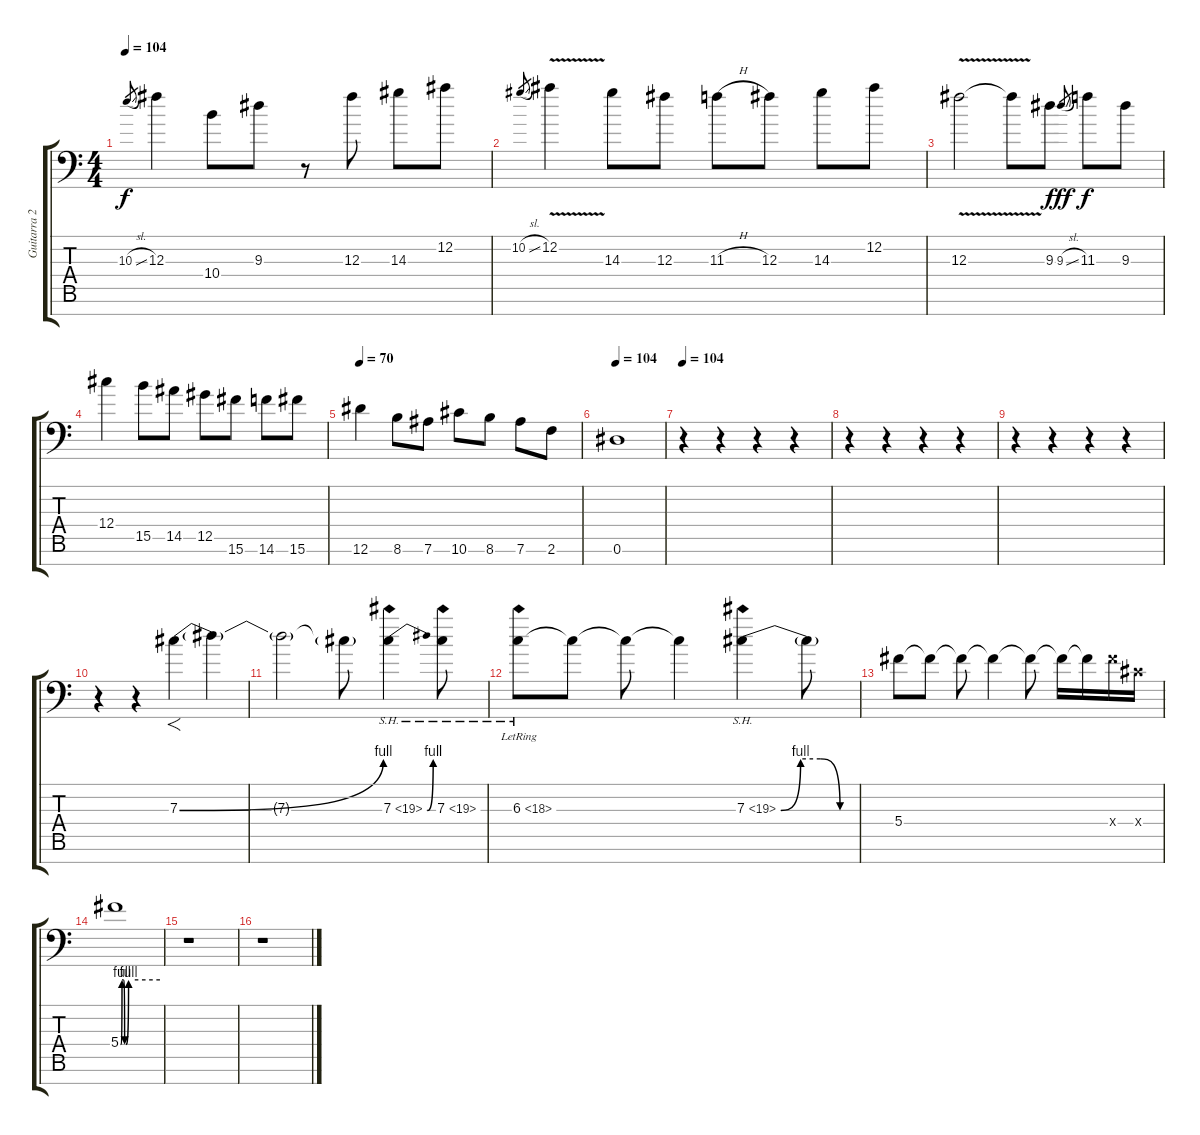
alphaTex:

\track ("Guitarra 2" "Guitarra 2") {instrument distortionguitar}
\staff {score tabs}
\tuning (Eb4 Bb3 Gb3 Db3 Ab2 Eb2 Bb1) {hide}
\ts (4 4)
\tempo 104
\tempo 98
\tempo 104
\clef f4
\ks c
10.3{sl}.8{gr dy f instrument distortionguitar} 12.3.4{instrument electricguitarclean} 10.4.8 9.3.8 r.8 12.3.8 14.3.8 12.2.8 |
10.2{sl}.8{gr} 12.2{v}.4 14.3.8 12.3.8 11.3{h}.8 12.3.8 14.3.8 12.2.8 |
12.3{v}.2 12.3{t}.8 9.3.8 9.3{sl}.8{gr dy fff} 11.3.8{dy f} 9.3.8 |
12.4.4 15.5.8 14.5.8 12.5.8 15.6.8 14.6.8 15.6.8 |
\tempo 70
12.6.4 8.6.8 7.6.8 10.6.8 8.6.8 7.6.8 2.6.8 |
\tempo 104
0.6.1{volume 16 instrument distortionguitar} |
\tempo 104
r.4 r.4 r.4 r.4 |
r.4 r.4 r.4 r.4 |
r.4 r.4 r.4 r.4 |
r.4 r.4 7.3{be (bend 0 0 60 4)}.4{f instrument distortionguitar} 7.3{t}.4 |
7.3{t}.2 7.3{t}.8 7.3{be (bend 0 0 60 4) sh 12}.4 7.3{sh 12}.8 |
6.3{sh 12 lr}.8 6.3{t}.8 6.3{t}.8 6.3{t}.4 7.3{be (custom 0 0 15 4 30 4 45 0 60 0) sh 12}.4 7.3{t}.8 |
5.4.8 5.4{t}.8 5.4{t}.8 5.4{t}.4 5.4{t}.8 5.4{t}.16 5.4{t}.16 5.4{x}.16 0.4{x}.16 |
5.4{be (custom 0 0 2 4 4 4 6 0 8 0 12 4 60 4)}.1 |
r.1 |
r.1
